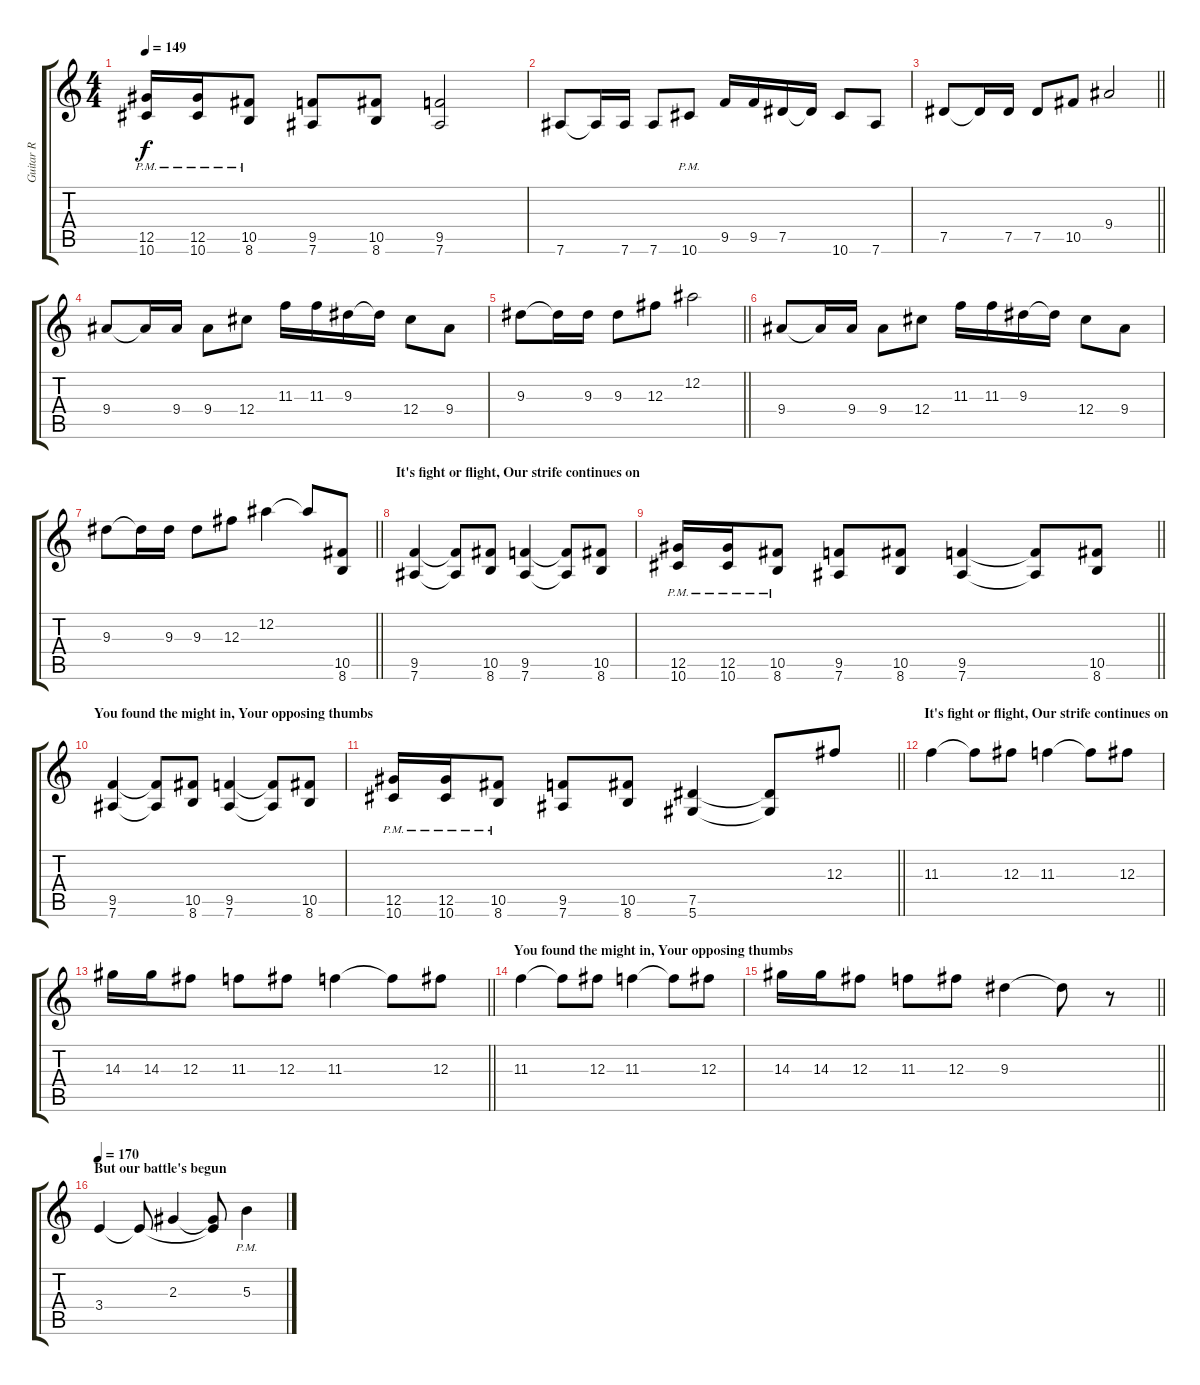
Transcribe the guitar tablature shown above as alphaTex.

\track ("Guitar R" "Guitar R") {instrument overdrivenguitar}
\staff {score tabs}
\tuning (Eb4 Bb3 Gb3 Db3 Ab2 Eb2) {hide}
\ts (4 4)
\tempo 149
\clef g2
\ks c
(12.5{pm} 10.6{pm}).16{dy f} (12.5{pm} 10.6{pm}).16 (10.5{pm} 8.6{pm}).8 (9.5 7.6).8 (10.5 8.6).8 (9.5 7.6).2 |
7.6.8 7.6{t}.16 7.6.16 7.6.8 10.6{pm}.8 9.5.16 9.5.16 7.5.16 7.5{t}.16 10.6.8 7.6.8 |
\barLineRight lightlight
7.5.8 7.5{t}.16 7.5.16 7.5.8 10.5.8 9.4.2 |
9.4.8 9.4{t}.16 9.4.16 9.4.8 12.4.8 11.3.16 11.3.16 9.3.16 9.3{t}.16 12.4.8 9.4.8 |
\barLineRight lightlight
9.3.8 9.3{t}.16 9.3.16 9.3.8 12.3.8 12.2.2 |
9.4.8 9.4{t}.16 9.4.16 9.4.8 12.4.8 11.3.16 11.3.16 9.3.16 9.3{t}.16 12.4.8 9.4.8 |
\barLineRight lightlight
9.3.8 9.3{t}.16 9.3.16 9.3.8 12.3.8 12.2.4 12.2{t}.8 (10.5 8.6).8 |
\section ("" "It's fight or flight, Our strife continues on ")
(9.5 7.6).4 (9.5{t} 7.6{t}).8 (10.5 8.6).8 (9.5 7.6).4 (9.5{t} 7.6{t}).8 (10.5 8.6).8 |
\barLineRight lightlight
(12.5{pm} 10.6{pm}).16 (12.5{pm} 10.6{pm}).16 (10.5{pm} 8.6{pm}).8 (9.5 7.6).8 (10.5 8.6).8 (9.5 7.6).4 (9.5{t} 7.6{t}).8 (10.5 8.6).8 |
\section ("" "You found the might in, Your opposing thumbs")
(9.5 7.6).4 (9.5{t} 7.6{t}).8 (10.5 8.6).8 (9.5 7.6).4 (9.5{t} 7.6{t}).8 (10.5 8.6).8 |
\barLineRight lightlight
(12.5{pm} 10.6{pm}).16 (12.5{pm} 10.6{pm}).16 (10.5{pm} 8.6{pm}).8 (9.5 7.6).8 (10.5 8.6).8 (7.5 5.6).4 (7.5{t} 5.6{t}).8 12.3.8 |
\section ("" "It's fight or flight, Our strife continues on ")
11.3.4 11.3{t}.8 12.3.8 11.3.4 11.3{t}.8 12.3.8 |
\barLineRight lightlight
14.3.16 14.3.16 12.3.8 11.3.8 12.3.8 11.3.4 11.3{t}.8 12.3.8 |
\section ("" "You found the might in, Your opposing thumbs")
11.3.4 11.3{t}.8 12.3.8 11.3.4 11.3{t}.8 12.3.8 |
\barLineRight lightlight
14.3.16 14.3.16 12.3.8 11.3.8 12.3.8 9.3.4 9.3{t}.8 r.8 |
\section ("" "But our battle's begun ")
\tempo 170
3.4.4 3.4{t}.8 2.3.4 (2.3{t} 3.4{t}).8 5.3{pm}.4
